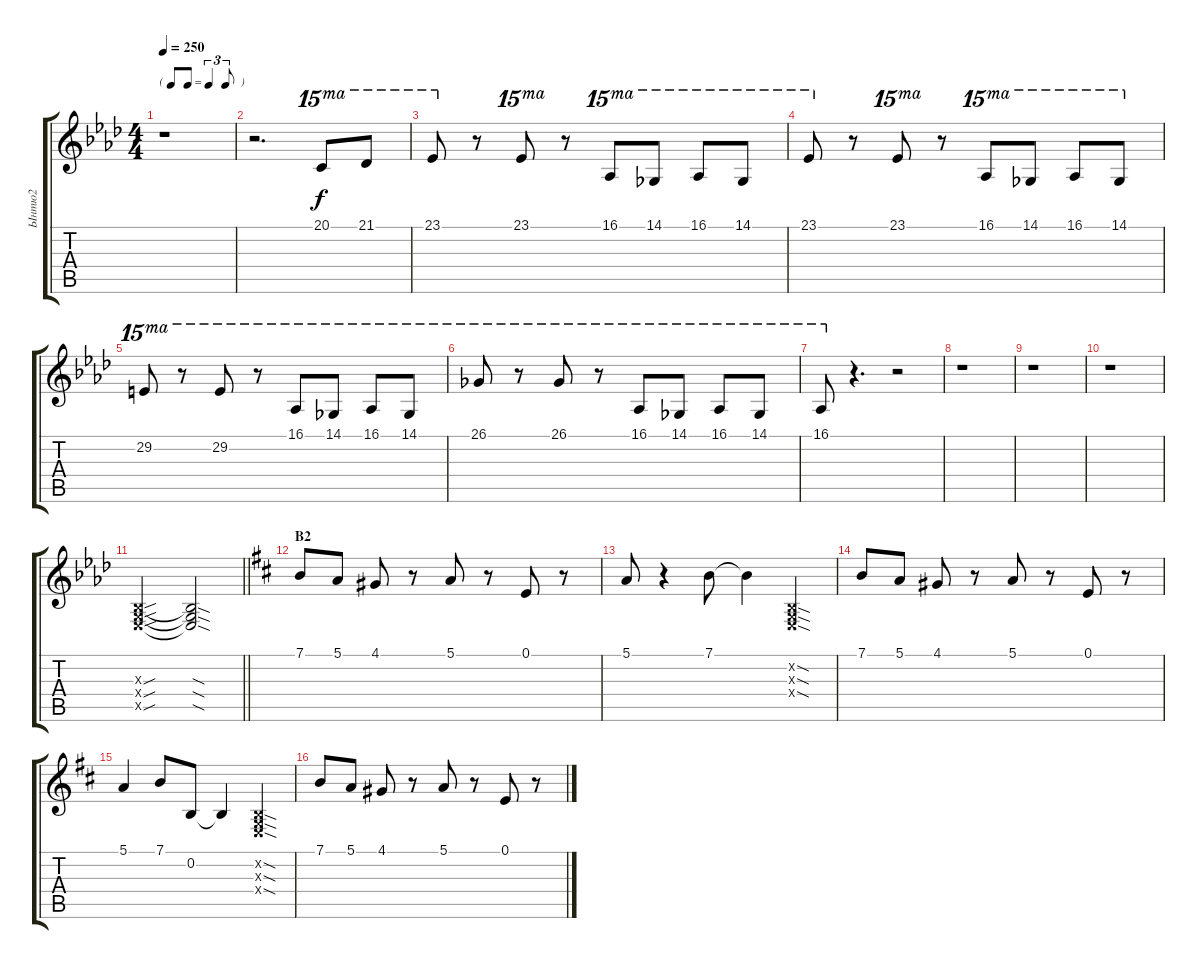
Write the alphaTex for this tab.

\track ("Ынтю2" "Ынтю2") {instrument drawbarorgan}
\staff {score tabs}
\tuning (E4 B3 G3 D3 A2 E2) {hide}
\ts (4 4)
\tf triplet8th
\tempo 250
\clef g2
\ks ab
r.1{dy f} |
r.2{d} 20.1.8{ot 15ma} 21.1.8{ot 15ma} |
23.1.8{ot 15ma} r.8 23.1.8{ot 15ma} r.8 16.1.8{ot 15ma} 14.1.8{ot 15ma} 16.1.8{ot 15ma} 14.1.8{ot 15ma} |
23.1.8{ot 15ma} r.8 23.1.8{ot 15ma} r.8 16.1.8{ot 15ma} 14.1.8{ot 15ma} 16.1.8{ot 15ma} 14.1.8{ot 15ma} |
29.2.8{ot 15ma} r.8{ot 15ma} 29.2.8{ot 15ma} r.8{ot 15ma} 16.1.8{ot 15ma} 14.1.8{ot 15ma} 16.1.8{ot 15ma} 14.1.8{ot 15ma} |
26.1.8{ot 15ma} r.8{ot 15ma} 26.1.8{ot 15ma} r.8{ot 15ma} 16.1.8{ot 15ma} 14.1.8{ot 15ma} 16.1.8{ot 15ma} 14.1.8{ot 15ma} |
16.1.8{ot 15ma} r.4{d} r.2 |
r.1 |
r.1 |
r.1 |
\barLineRight lightlight
(0.3{sou x} 1.4{sou x} 13.5{sou x}).2 (0.3{sod t} 1.4{sod t} 13.5{sod t}).2 |
\section ("" "B2")
\ks d
7.1.8{instrument harpsichord} 5.1.8 4.1.8 r.8 5.1.8 r.8 0.1.8 r.8 |
5.1.8 r.4 7.1.8 7.1{t}.4 (0.2{sod x} 0.3{sod x} 2.4{sod x}).4 |
7.1.8 5.1.8 4.1.8 r.8 5.1.8 r.8 0.1.8 r.8 |
5.1.4 7.1.8 0.2.8 0.2{t}.4 (0.2{sod x} 0.3{sod x} 2.4{sod x}).4 |
7.1.8 5.1.8 4.1.8 r.8 5.1.8 r.8 0.1.8 r.8
